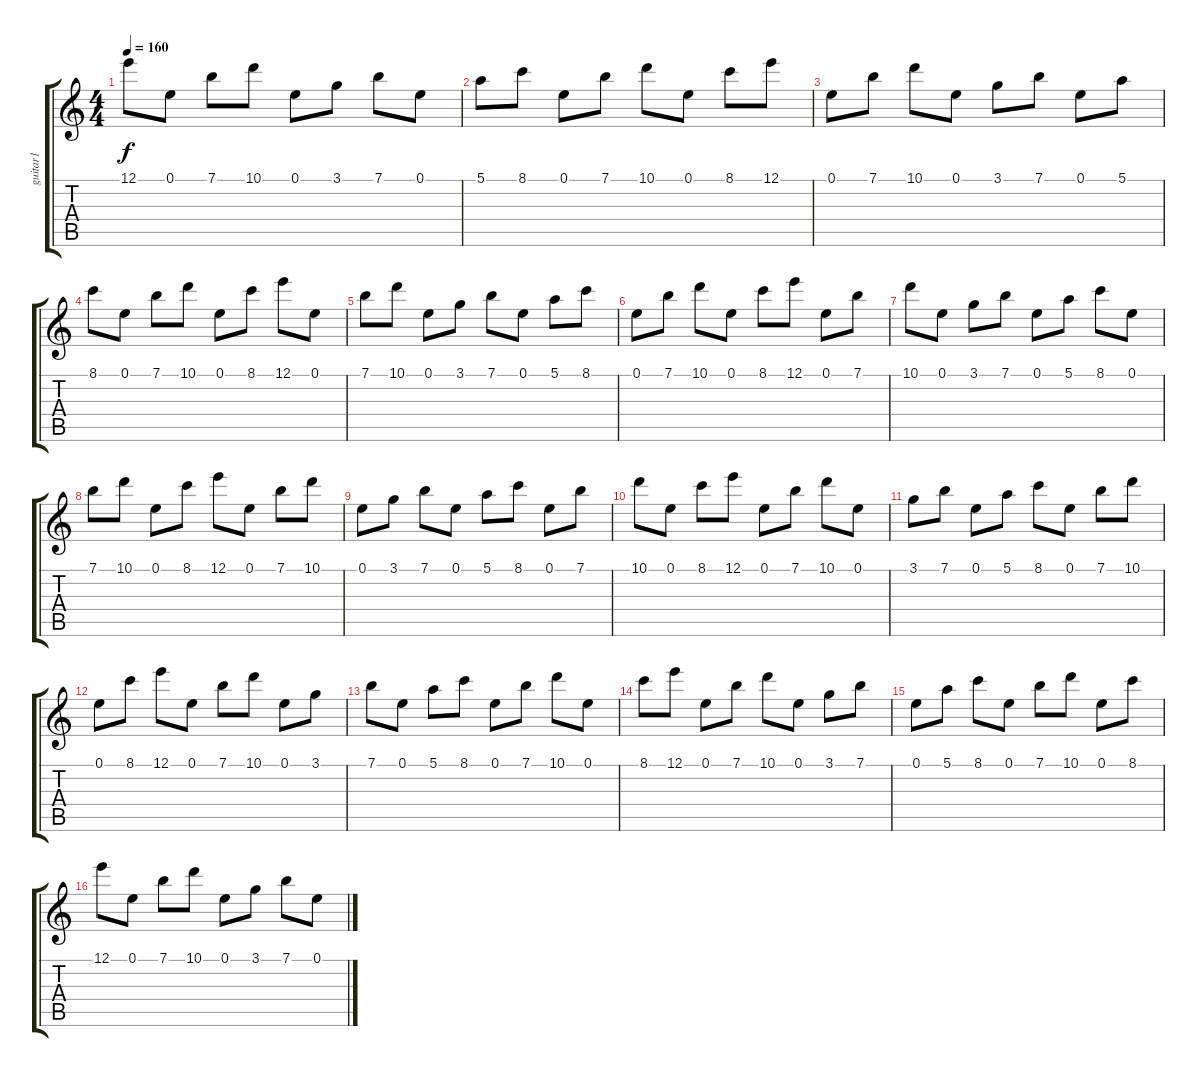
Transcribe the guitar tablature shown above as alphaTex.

\track ("guitar1" "guitar1") {instrument distortionguitar}
\staff {score tabs}
\tuning (E4 B3 G3 D3 A2 E2) {hide}
\ts (4 4)
\tempo 160
\clef g2
\ks c
12.1.8{dy f} 0.1.8 7.1.8 10.1.8 0.1.8 3.1.8 7.1.8 0.1.8 |
5.1.8 8.1.8 0.1.8 7.1.8 10.1.8 0.1.8 8.1.8 12.1.8 |
0.1.8 7.1.8 10.1.8 0.1.8 3.1.8 7.1.8 0.1.8 5.1.8 |
8.1.8 0.1.8 7.1.8 10.1.8 0.1.8 8.1.8 12.1.8 0.1.8 |
7.1.8 10.1.8 0.1.8 3.1.8 7.1.8 0.1.8 5.1.8 8.1.8 |
0.1.8 7.1.8 10.1.8 0.1.8 8.1.8 12.1.8 0.1.8 7.1.8 |
10.1.8 0.1.8 3.1.8 7.1.8 0.1.8 5.1.8 8.1.8 0.1.8 |
7.1.8 10.1.8 0.1.8 8.1.8 12.1.8 0.1.8 7.1.8 10.1.8 |
0.1.8 3.1.8 7.1.8 0.1.8 5.1.8 8.1.8 0.1.8 7.1.8 |
10.1.8 0.1.8 8.1.8 12.1.8 0.1.8 7.1.8 10.1.8 0.1.8 |
3.1.8 7.1.8 0.1.8 5.1.8 8.1.8 0.1.8 7.1.8 10.1.8 |
0.1.8 8.1.8 12.1.8 0.1.8 7.1.8 10.1.8 0.1.8 3.1.8 |
7.1.8 0.1.8 5.1.8 8.1.8 0.1.8 7.1.8 10.1.8 0.1.8 |
8.1.8 12.1.8 0.1.8 7.1.8 10.1.8 0.1.8 3.1.8 7.1.8 |
0.1.8 5.1.8 8.1.8 0.1.8 7.1.8 10.1.8 0.1.8 8.1.8 |
12.1.8 0.1.8 7.1.8 10.1.8 0.1.8 3.1.8 7.1.8 0.1.8
